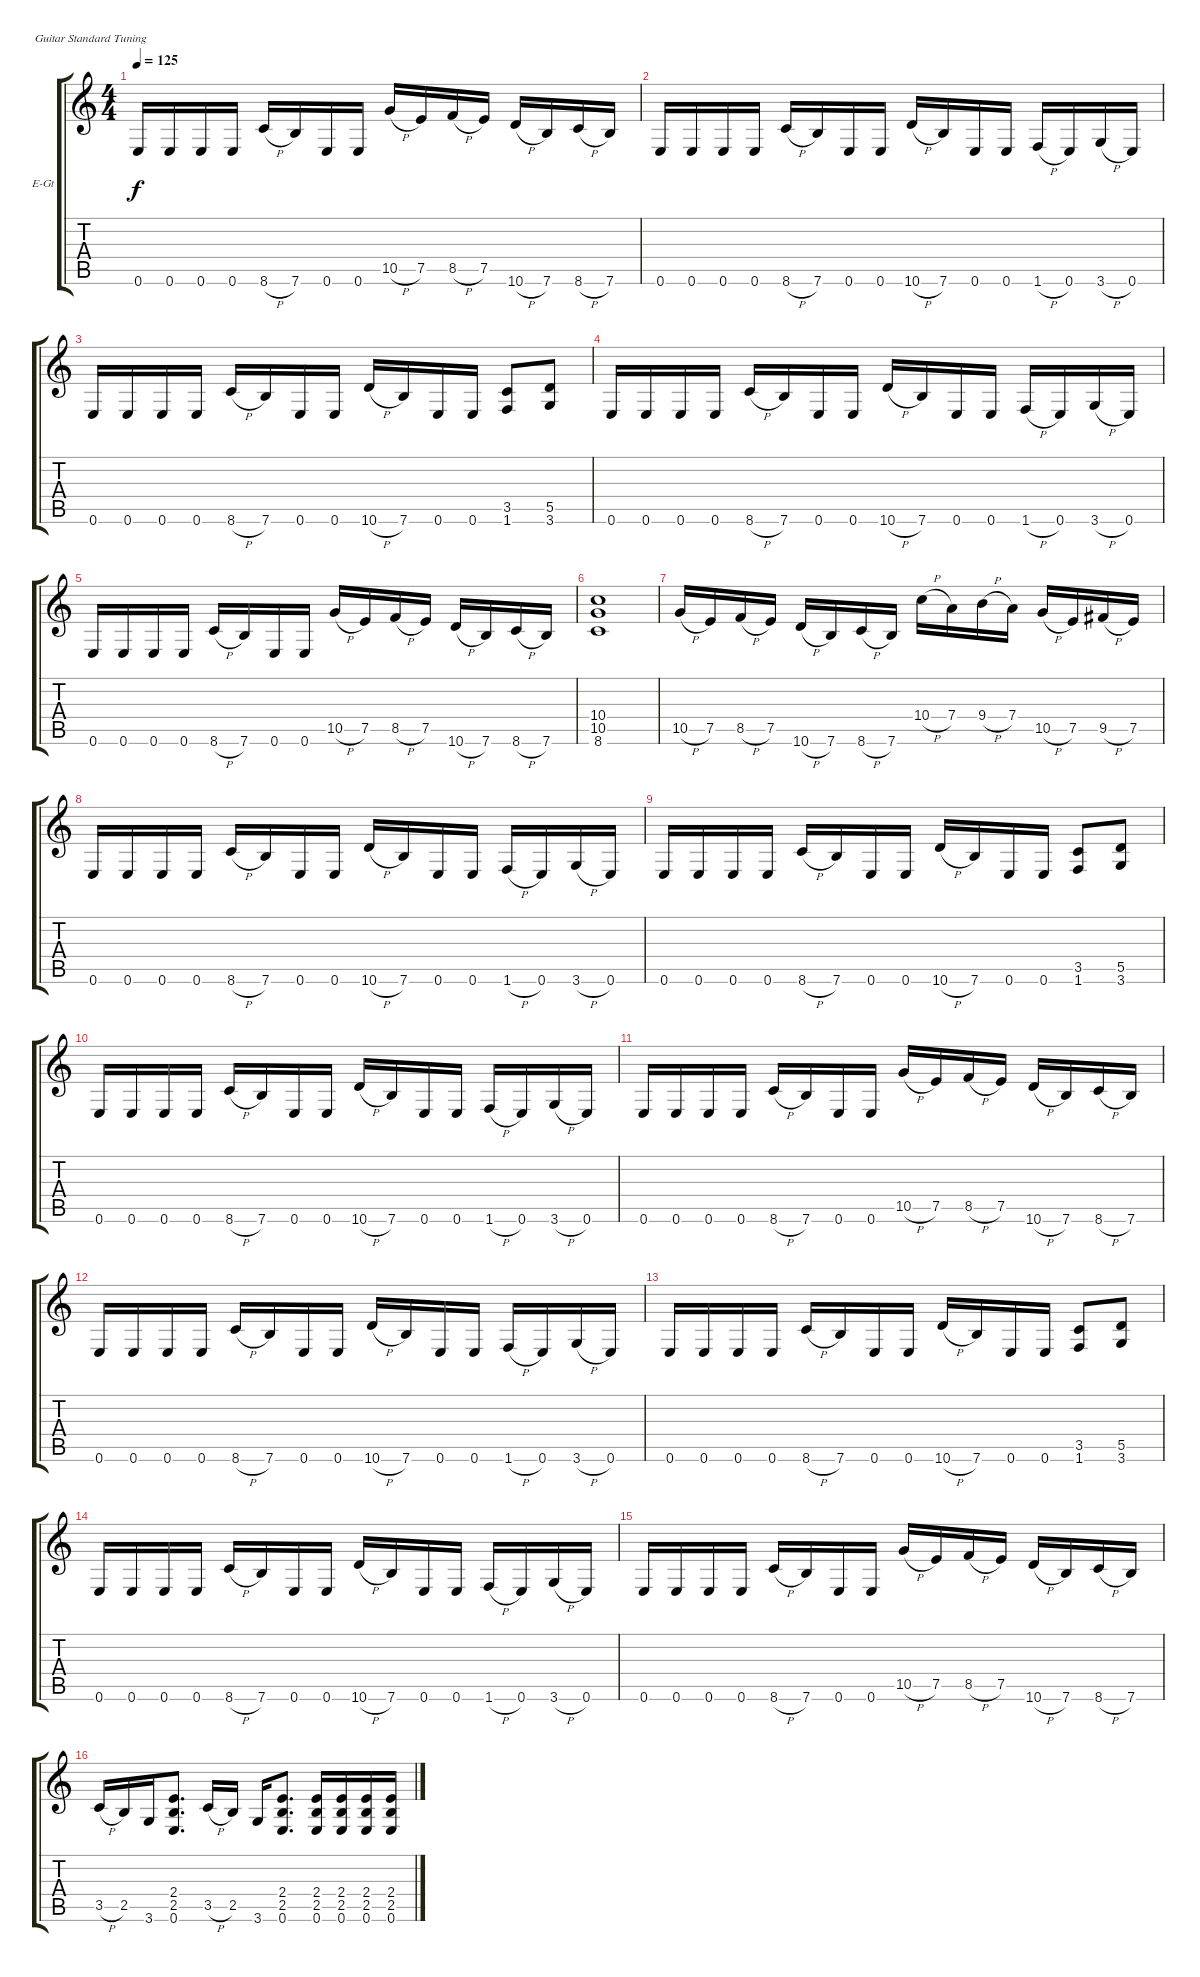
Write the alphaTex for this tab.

\defaultSystemsLayout 4
\bracketExtendMode groupsimilarinstruments
\firstSystemTrackNameOrientation horizontal
\otherSystemsTrackNameOrientation horizontal
\track ("Michael Padget" "E-Gt") {instrument distortionguitar}
\staff {score tabs}
\tuning (E4 B3 G3 D3 A2 E2)
\ts (4 4)
\tempo 125
\clef g2
\scale
0.333333
\ks c
0.6.16{dy f} 0.6.16 0.6.16 0.6.16 8.6{h}.16 7.6.16 0.6.16 0.6.16 10.5{h}.16 7.5.16 8.5{h}.16 7.5.16 10.6{h}.16 7.6.16 8.6{h}.16 7.6.16 |
\scale
0.333333 0.6.16 0.6.16 0.6.16 0.6.16 8.6{h}.16 7.6.16 0.6.16 0.6.16 10.6{h}.16 7.6.16 0.6.16 0.6.16 1.6{h}.16 0.6.16 3.6{h}.16 0.6.16 |
\scale
0.333333 0.6.16 0.6.16 0.6.16 0.6.16 8.6{h}.16 7.6.16 0.6.16 0.6.16 10.6{h}.16 7.6.16 0.6.16 0.6.16 (1.6 3.5).8 (5.5 3.6).8 |
\scale
0.333333 0.6.16 0.6.16 0.6.16 0.6.16 8.6{h}.16 7.6.16 0.6.16 0.6.16 10.6{h}.16 7.6.16 0.6.16 0.6.16 1.6{h}.16 0.6.16 3.6{h}.16 0.6.16 |
\scale
0.333333 0.6.16 0.6.16 0.6.16 0.6.16 8.6{h}.16 7.6.16 0.6.16 0.6.16 10.5{h}.16 7.5.16 8.5{h}.16 7.5.16 10.6{h}.16 7.6.16 8.6{h}.16 7.6.16 |
\scale
0.333333 (8.6 10.5 10.4).1 |
\scale
0.333333 10.5{h}.16 7.5.16 8.5{h}.16 7.5.16 10.6{h}.16 7.6.16 8.6{h}.16 7.6.16 10.4{h}.16 7.4.16 9.4{h}.16 7.4.16 10.5{h}.16 7.5.16 9.5{h}.16 7.5.16 |
\scale
0.333333 0.6.16 0.6.16 0.6.16 0.6.16 8.6{h}.16 7.6.16 0.6.16 0.6.16 10.6{h}.16 7.6.16 0.6.16 0.6.16 1.6{h}.16 0.6.16 3.6{h}.16 0.6.16 |
\scale
0.333333 0.6.16 0.6.16 0.6.16 0.6.16 8.6{h}.16 7.6.16 0.6.16 0.6.16 10.6{h}.16 7.6.16 0.6.16 0.6.16 (1.6 3.5).8 (5.5 3.6).8 |
\scale
0.333333 0.6.16 0.6.16 0.6.16 0.6.16 8.6{h}.16 7.6.16 0.6.16 0.6.16 10.6{h}.16 7.6.16 0.6.16 0.6.16 1.6{h}.16 0.6.16 3.6{h}.16 0.6.16 |
\scale
0.333333 0.6.16 0.6.16 0.6.16 0.6.16 8.6{h}.16 7.6.16 0.6.16 0.6.16 10.5{h}.16 7.5.16 8.5{h}.16 7.5.16 10.6{h}.16 7.6.16 8.6{h}.16 7.6.16 |
\scale
0.333333 0.6.16 0.6.16 0.6.16 0.6.16 8.6{h}.16 7.6.16 0.6.16 0.6.16 10.6{h}.16 7.6.16 0.6.16 0.6.16 1.6{h}.16 0.6.16 3.6{h}.16 0.6.16 |
\scale
0.333333 0.6.16 0.6.16 0.6.16 0.6.16 8.6{h}.16 7.6.16 0.6.16 0.6.16 10.6{h}.16 7.6.16 0.6.16 0.6.16 (1.6 3.5).8 (5.5 3.6).8 |
\scale
0.333333 0.6.16 0.6.16 0.6.16 0.6.16 8.6{h}.16 7.6.16 0.6.16 0.6.16 10.6{h}.16 7.6.16 0.6.16 0.6.16 1.6{h}.16 0.6.16 3.6{h}.16 0.6.16 |
\scale
0.333333 0.6.16 0.6.16 0.6.16 0.6.16 8.6{h}.16 7.6.16 0.6.16 0.6.16 10.5{h}.16 7.5.16 8.5{h}.16 7.5.16 10.6{h}.16 7.6.16 8.6{h}.16 7.6.16 |
\scale
0.333333 3.5{h}.16 2.5.16 3.6.16 (2.4 2.5 0.6).8{d} 3.5{h}.16 2.5.16 3.6.16 (2.4 2.5 0.6).8{d} (0.6 2.4 2.5).16 (0.6 2.4 2.5).16 (0.6 2.4 2.5).16 (0.6 2.5 2.4).16
